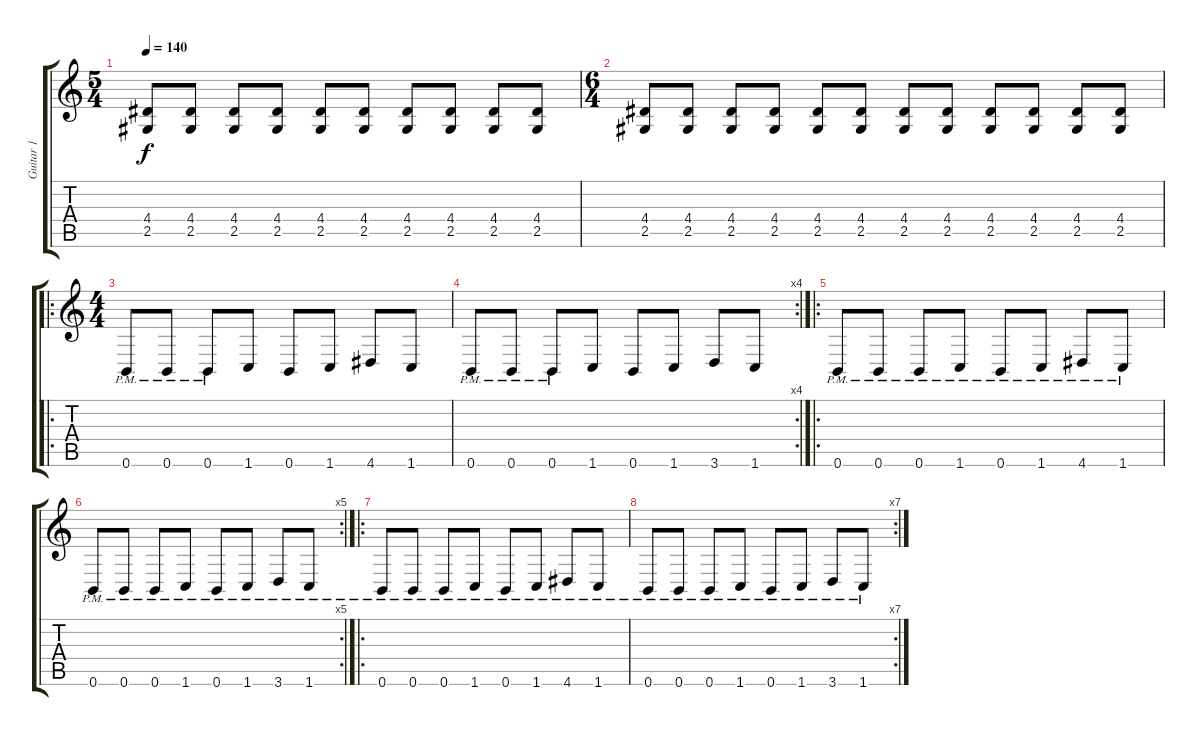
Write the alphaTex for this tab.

\track ("Guitar 1" "Guitar 1") {instrument distortionguitar}
\staff {score tabs}
\tuning (Db4 Ab3 E3 B2 Gb2 B1) {hide}
\ts (5 4)
\tempo 140
\clef g2
\ks c
(4.4 2.5).8{dy f} (4.4 2.5).8 (4.4 2.5).8 (4.4 2.5).8 (4.4 2.5).8 (4.4 2.5).8 (4.4 2.5).8 (4.4 2.5).8 (4.4 2.5).8 (4.4 2.5).8 |
\ts (6 4)
(4.4 2.5).8 (4.4 2.5).8 (4.4 2.5).8 (4.4 2.5).8 (4.4 2.5).8 (4.4 2.5).8 (4.4 2.5).8 (4.4 2.5).8 (4.4 2.5).8 (4.4 2.5).8 (4.4 2.5).8 (4.4 2.5).8 |
\ro
\ts (4 4)
0.6{pm}.8 0.6{pm}.8 0.6{pm}.8 1.6.8 0.6.8 1.6.8 4.6.8 1.6.8 |
\rc 4
0.6{pm}.8 0.6{pm}.8 0.6{pm}.8 1.6.8 0.6.8 1.6.8 3.6.8 1.6.8 |
\ro
0.6{pm}.8 0.6{pm}.8 0.6{pm}.8 1.6{pm}.8 0.6{pm}.8 1.6{pm}.8 4.6{pm}.8 1.6{pm}.8 |
\rc 5
0.6{pm}.8 0.6{pm}.8 0.6{pm}.8 1.6{pm}.8 0.6{pm}.8 1.6{pm}.8 3.6{pm}.8 1.6{pm}.8 |
\ro
0.6{pm}.8 0.6{pm}.8 0.6{pm}.8 1.6{pm}.8 0.6{pm}.8 1.6{pm}.8 4.6{pm}.8 1.6{pm}.8 |
\rc 7
0.6{pm}.8 0.6{pm}.8 0.6{pm}.8 1.6{pm}.8 0.6{pm}.8 1.6{pm}.8 3.6{pm}.8 1.6{pm}.8
